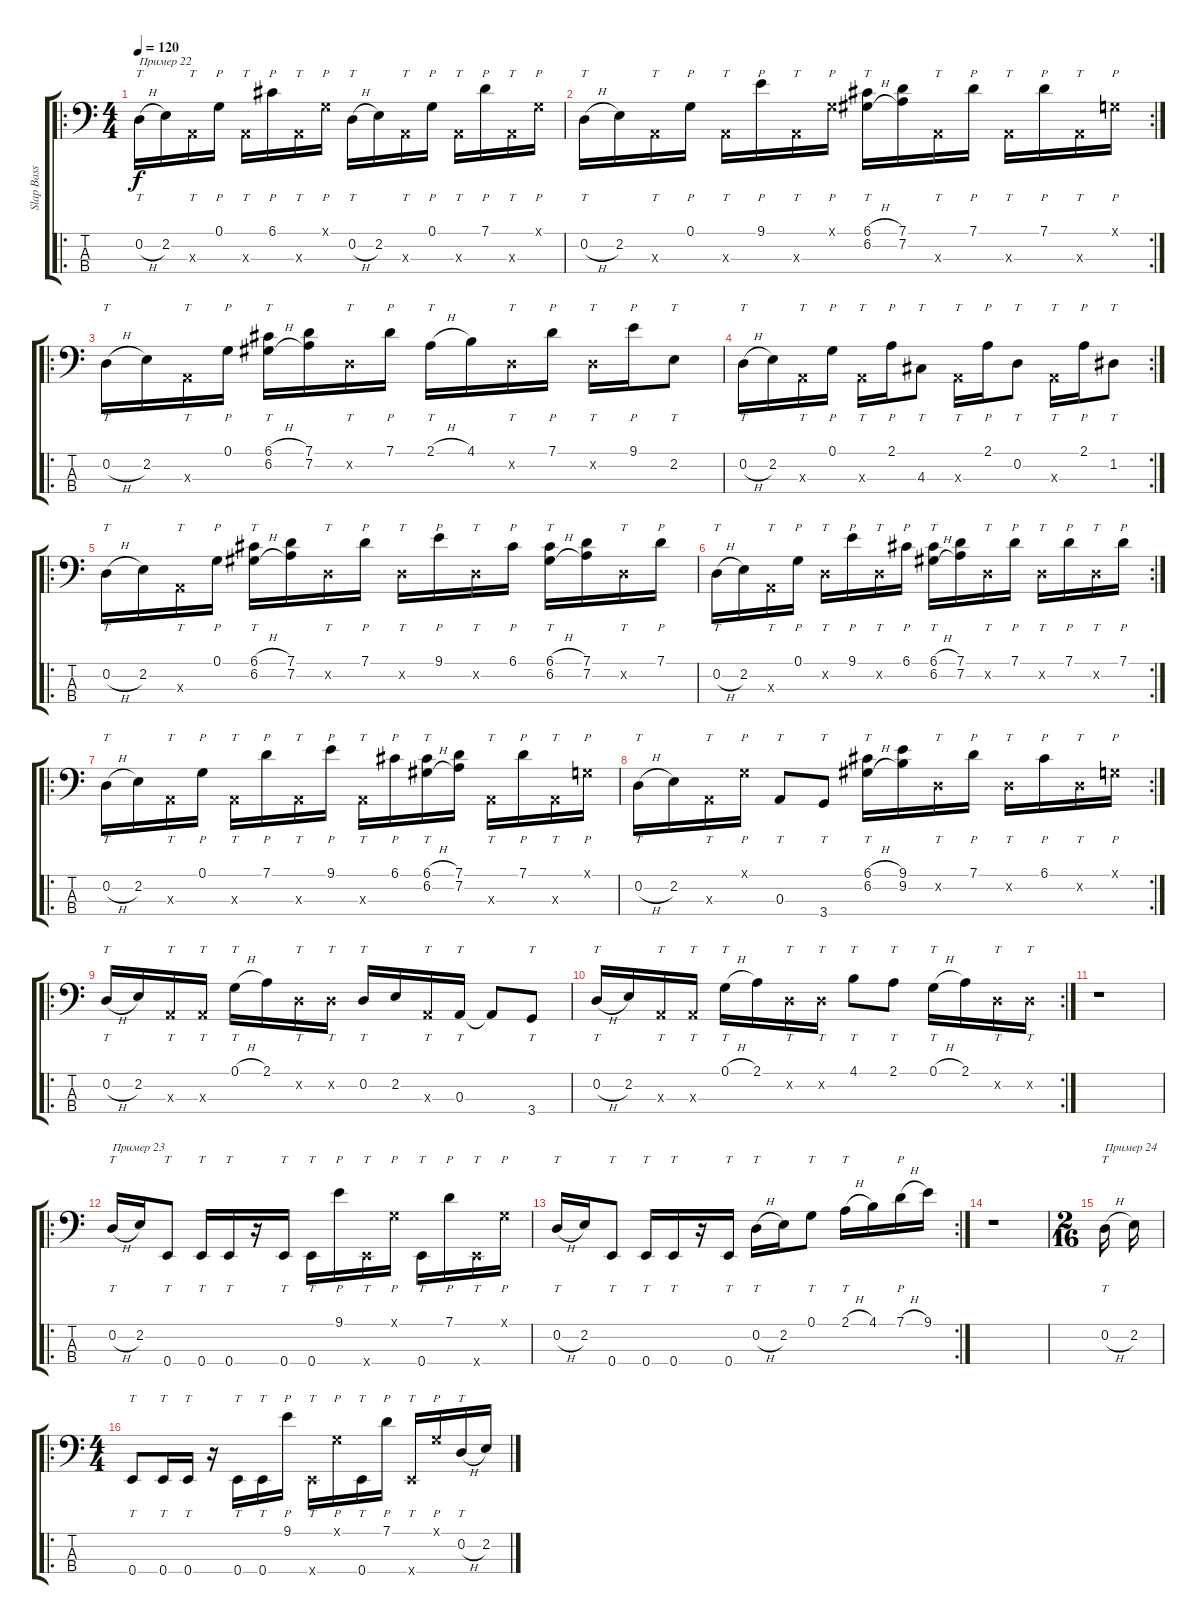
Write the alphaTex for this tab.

\track ("Slap Bass" "Slap Bass") {instrument slapbass1}
\staff {score tabs}
\tuning (G2 D2 A1 E1) {hide}
\ro
\ts (4 4)
\tempo 120
\clef f4
\ks c
0.2{h}.16{tt txt "Пример 22" dy f} 2.2.16 0.3{x}.16{tt} 0.1.16{p} 0.3{x}.16{tt} 6.1.16{p} 0.3{x}.16{tt} 0.1{x}.16{p} 0.2{h}.16{tt} 2.2.16 0.3{x}.16{tt} 0.1.16{p} 0.3{x}.16{tt} 7.1.16{p} 0.3{x}.16{tt} 0.1{x}.16{p} |
\rc 2
0.2{h}.16{tt} 2.2.16 0.3{x}.16{tt} 0.1.16{p} 0.3{x}.16{tt} 9.1.16{p} 0.3{x}.16{tt} 0.1{x}.16{p} (6.1{h} 6.2{h}).16{tt} (7.1 7.2).16 0.3{x}.16{tt} 7.1.16{p} 0.3{x}.16{tt} 7.1.16{p} 0.3{x}.16{tt} 0.1{x}.16{p} |
\ro
0.2{h}.16{tt} 2.2.16 0.3{x}.16{tt} 0.1.16{p} (6.1{h} 6.2{h}).16{tt} (7.1 7.2).16 0.2{x}.16{tt} 7.1.16{p} 2.1{h}.16{tt} 4.1.16 0.2{x}.16{tt} 7.1.16{p} 0.2{x}.16{tt} 9.1.16{p} 2.2.8{tt} |
\rc 2
0.2{h}.16{tt} 2.2.16 0.3{x}.16{tt} 0.1.16{p} 0.3{x}.16{tt} 2.1.16{p} 4.3.8{tt} 0.3{x}.16{tt} 2.1.16{p} 0.2.8{tt} 0.3{x}.16{tt} 2.1.16{p} 1.2.8{tt} |
\ro
0.2{h}.16{tt} 2.2.16 0.3{x}.16{tt} 0.1.16{p} (6.1{h} 6.2{h}).16{tt} (7.1 7.2).16 0.2{x}.16{tt} 7.1.16{p} 0.2{x}.16{tt} 9.1.16{p} 0.2{x}.16{tt} 6.1.16{p} (6.1{h} 6.2{h}).16{tt} (7.1 7.2).16 0.2{x}.16{tt} 7.1.16{p} |
\rc 2
0.2{h}.16{tt} 2.2.16 0.3{x}.16{tt} 0.1.16{p} 0.2{x}.16{tt} 9.1.16{p} 0.2{x}.16{tt} 6.1.16{p} (6.1{h} 6.2{h}).16{tt} (7.1 7.2).16 0.2{x}.16{tt} 7.1.16{p} 0.2{x}.16{tt} 7.1.16{p} 0.2{x}.16{tt} 7.1.16{p} |
\ro
0.2{h}.16{tt} 2.2.16 0.3{x}.16{tt} 0.1.16{p} 0.3{x}.16{tt} 7.1.16{p} 0.3{x}.16{tt} 9.1.16{p} 0.3{x}.16{tt} 6.1.16{p} (6.1{h} 6.2{h}).16{tt} (7.1 7.2).16 0.3{x}.16{tt} 7.1.16{p} 0.3{x}.16{tt} 0.1{x}.16{p} |
\rc 2
0.2{h}.16{tt} 2.2.16 0.3{x}.16{tt} 0.1{x}.16{p} 0.3.8{tt} 3.4.8{tt} (6.1{h} 6.2{h}).16{tt} (9.1 9.2).16 0.2{x}.16{tt} 7.1.16{p} 0.2{x}.16{tt} 6.1.16{p} 0.2{x}.16{tt} 0.1{x}.16{p} |
\ro
0.2{h}.16{tt} 2.2.16 0.3{x}.16{tt} 0.3{x}.16{tt} 0.1{h}.16{tt} 2.1.16 0.2{x}.16{tt} 0.2{x}.16{tt} 0.2.16{tt} 2.2.16 0.3{x}.16{tt} 0.3.16{tt} 0.3{t}.8 3.4.8{tt} |
\rc 2
0.2{h}.16{tt} 2.2.16 0.3{x}.16{tt} 0.3{x}.16{tt} 0.1{h}.16{tt} 2.1.16 0.2{x}.16{tt} 0.2{x}.16{tt} 4.1.8{tt} 2.1.8{tt} 0.1{h}.16{tt} 2.1.16 0.2{x}.16{tt} 0.2{x}.16{tt} |
r.1 |
\ro
0.2{h}.16{tt txt "Пример 23"} 2.2.16 0.4.8{tt} 0.4.16{tt} 0.4.16{tt} r.16 0.4.16{tt} 0.4.16{tt} 9.1.16{p} 0.4{x}.16{tt} 0.1{x}.16{p} 0.4.16{tt} 7.1.16{p} 0.4{x}.16{tt} 0.1{x}.16{p} |
\rc 2
0.2{h}.16{tt} 2.2.16 0.4.8{tt} 0.4.16{tt} 0.4.16{tt} r.16 0.4.16{tt} 0.2{h}.16{tt} 2.2.16 0.1.8{tt} 2.1{h}.16{tt} 4.1.16 7.1{h}.16{p} 9.1.16 |
r.1 |
\ts (2 16)
0.2{h}.16{tt txt "Пример 24"} 2.2.16 |
\ro
\ts (4 4)
0.4.8{tt} 0.4.16{tt} 0.4.16{tt} r.16 0.4.16{tt} 0.4.16{tt} 9.1.16{p} 0.4{x}.16{tt} 0.1{x}.16{p} 0.4.16{tt} 7.1.16{p} 0.4{x}.16{tt} 0.1{x}.16{p} 0.2{h}.16{tt} 2.2.16
